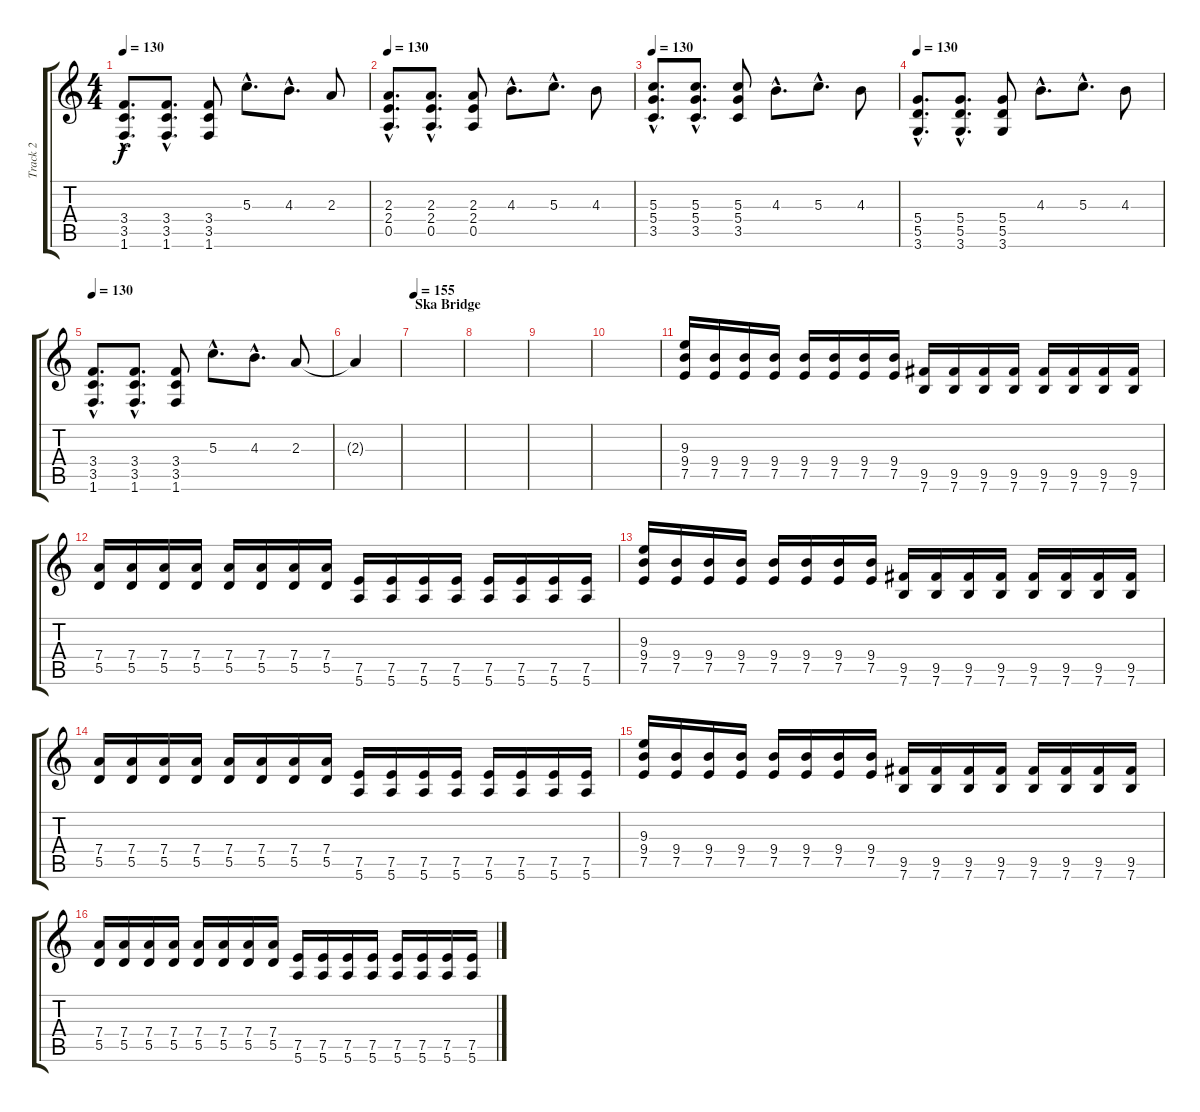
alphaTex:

\track ("Track 2" "Track 2") {instrument distortionguitar}
\staff {score tabs}
\tuning (E4 B3 G3 D3 A2 E2) {hide}
\ts (4 4)
\tempo 130
\clef g2
\ks c
(3.4{hac} 3.5{hac} 1.6{hac}).8{d dy f} (3.4{hac} 3.5{hac} 1.6{hac}).8{d} (3.4 3.5 1.6).8 5.3{hac}.8{d} 4.3{hac}.8{d} 2.3.8 |
\tempo 130
(2.3{hac} 2.4{hac} 0.5{hac}).8{d} (2.3{hac} 2.4{hac} 0.5{hac}).8{d} (2.3 2.4 0.5).8 4.3{hac}.8{d} 5.3{hac}.8{d} 4.3.8 |
\tempo 130
(5.3{hac} 5.4{hac} 3.5{hac}).8{d} (5.3{hac} 5.4{hac} 3.5{hac}).8{d} (5.3 5.4 3.5).8 4.3{hac}.8{d} 5.3{hac}.8{d} 4.3.8 |
\tempo 130
(5.4{hac} 5.5{hac} 3.6{hac}).8{d} (5.4{hac} 5.5{hac} 3.6{hac}).8{d} (5.4 5.5 3.6).8 4.3{hac}.8{d} 5.3{hac}.8{d} 4.3.8 |
\tempo 130
(3.4{hac} 3.5{hac} 1.6{hac}).8{d} (3.4{hac} 3.5{hac} 1.6{hac}).8{d} (3.4 3.5 1.6).8 5.3{hac}.8{d} 4.3{hac}.8{d} 2.3.8 |
2.3{t}.4 |
\section ("" "Ska Bridge")
\tempo 155
|
|
|
|
(9.3 9.4 7.5).16 (9.4 7.5).16 (9.4 7.5).16 (9.4 7.5).16 (9.4 7.5).16 (9.4 7.5).16 (9.4 7.5).16 (9.4 7.5).16 (9.5 7.6).16 (9.5 7.6).16 (9.5 7.6).16 (9.5 7.6).16 (9.5 7.6).16 (9.5 7.6).16 (9.5 7.6).16 (9.5 7.6).16 |
(7.4 5.5).16 (7.4 5.5).16 (7.4 5.5).16 (7.4 5.5).16 (7.4 5.5).16 (7.4 5.5).16 (7.4 5.5).16 (7.4 5.5).16 (7.5 5.6).16 (7.5 5.6).16 (7.5 5.6).16 (7.5 5.6).16 (7.5 5.6).16 (7.5 5.6).16 (7.5 5.6).16 (7.5 5.6).16 |
(9.3 9.4 7.5).16 (9.4 7.5).16 (9.4 7.5).16 (9.4 7.5).16 (9.4 7.5).16 (9.4 7.5).16 (9.4 7.5).16 (9.4 7.5).16 (9.5 7.6).16 (9.5 7.6).16 (9.5 7.6).16 (9.5 7.6).16 (9.5 7.6).16 (9.5 7.6).16 (9.5 7.6).16 (9.5 7.6).16 |
(7.4 5.5).16 (7.4 5.5).16 (7.4 5.5).16 (7.4 5.5).16 (7.4 5.5).16 (7.4 5.5).16 (7.4 5.5).16 (7.4 5.5).16 (7.5 5.6).16 (7.5 5.6).16 (7.5 5.6).16 (7.5 5.6).16 (7.5 5.6).16 (7.5 5.6).16 (7.5 5.6).16 (7.5 5.6).16 |
(9.3 9.4 7.5).16 (9.4 7.5).16 (9.4 7.5).16 (9.4 7.5).16 (9.4 7.5).16 (9.4 7.5).16 (9.4 7.5).16 (9.4 7.5).16 (9.5 7.6).16 (9.5 7.6).16 (9.5 7.6).16 (9.5 7.6).16 (9.5 7.6).16 (9.5 7.6).16 (9.5 7.6).16 (9.5 7.6).16 |
(7.4 5.5).16 (7.4 5.5).16 (7.4 5.5).16 (7.4 5.5).16 (7.4 5.5).16 (7.4 5.5).16 (7.4 5.5).16 (7.4 5.5).16 (7.5 5.6).16 (7.5 5.6).16 (7.5 5.6).16 (7.5 5.6).16 (7.5 5.6).16 (7.5 5.6).16 (7.5 5.6).16 (7.5 5.6).16
